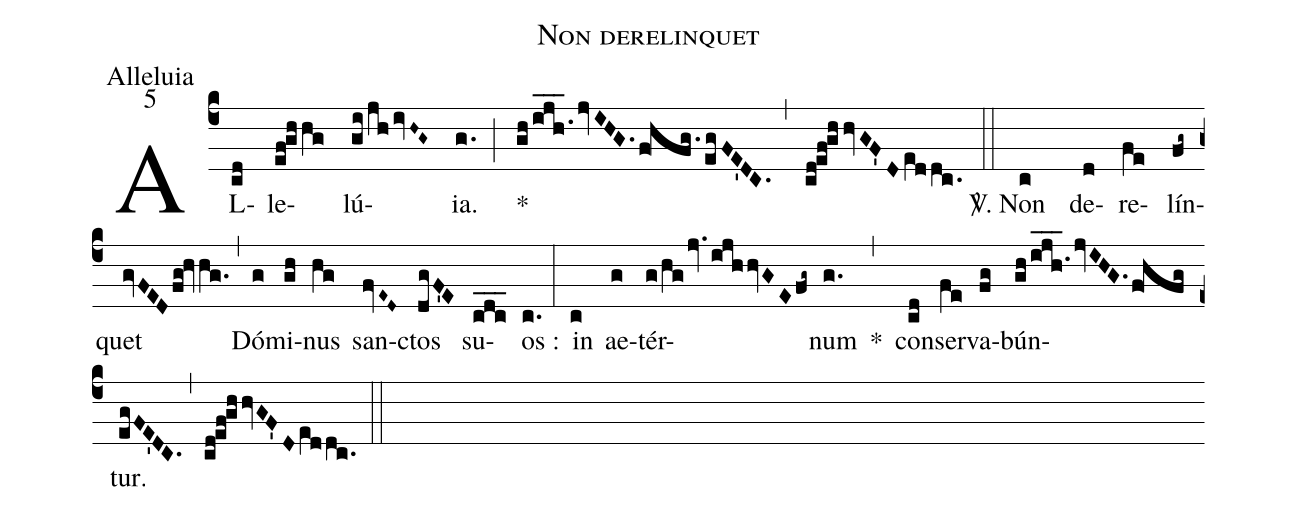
name:Non derelinquet;
office-part:Alleluia;
mode:5;
%%
(c4) AL(cd)le(ef!ghhg)lú(gi/jhivH~G~){ia}.(g.) (;) {*}(gh/ijh.1___jvIHG.f!hfg./egFE'DC.) (,) (cd!ef!ghhvGF'D/!e[ll:1]ddc.) (::) <sp>V/</sp>. Non(c) de(d)re(fe)lín(fg~)quet(gvFEDfg!hvhg.) (,) Dó(g)mi(gh)nus(hg) san(fvE~D~)ctos(dgF'E) su(cdc___)os :(c.) (:) in(c) ae(g)tér(g/hgjv.ijhhvGEfg~)num(g.) *(,) con(cd)ser(fe)va(fg)bún(gh/ijh.1___jvIHG.f!hfg)tur.(egFE'DC.) (,) (cd!ef!ghhvGF'D/!e[ll:1]ddc.) (::)
